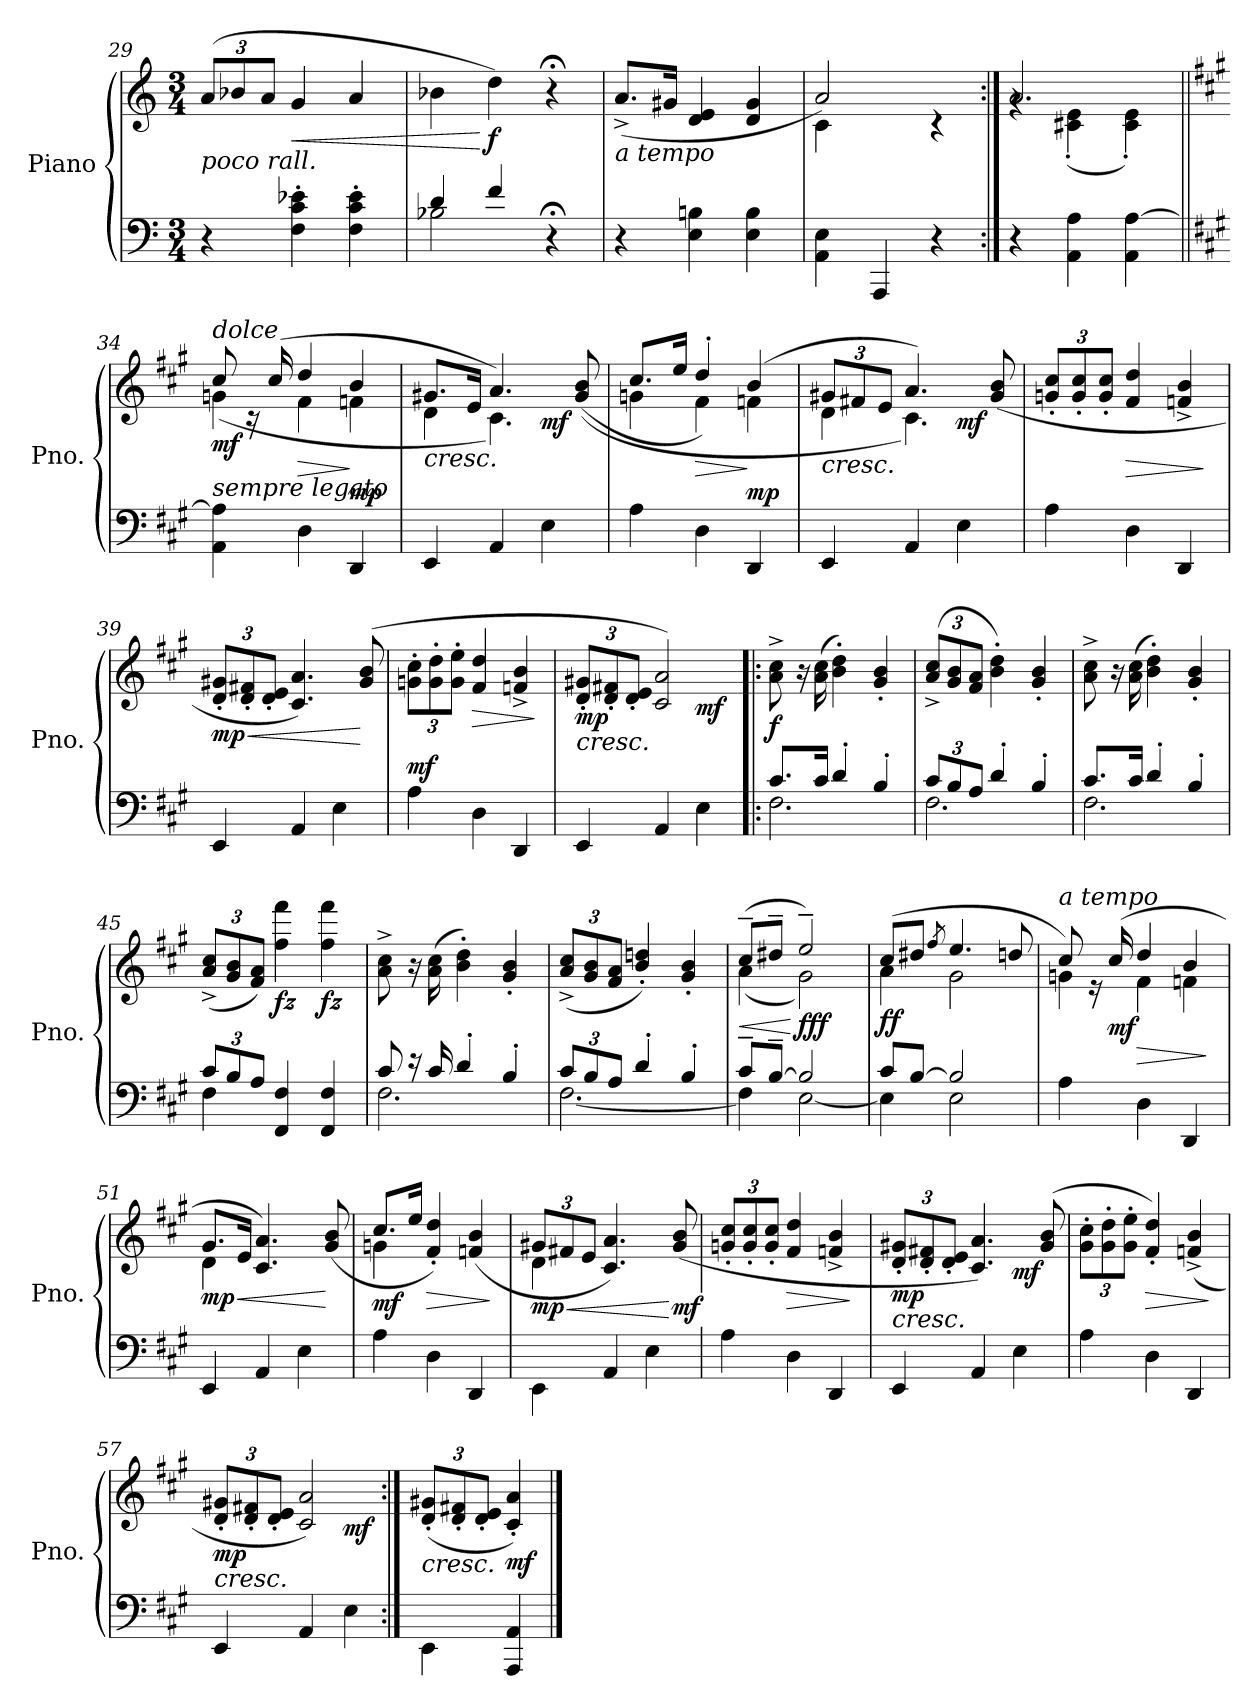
**kern	**kern	**dynam
*part1	*part1	*part1
*staff2	*staff1	*staff1/2
*I"Piano	*	*
*I'Pno.	*	*
!!LO:LB:g=z
*clefF4	*clefG2	*
*k[]	*k[]	*
*M3/4	*M3/4	*
=29X2	=29X2	=29X2
!	!LO:TX:b:i:t=poco rall.	!
4r	(>12a/L	.
.	12b-X/	.
.	12a/J	.
!	!	!LO:HP:b
4F\' 4c\' 4e-X\'	4g/	<
4F\' 4c\' 4e-\'	4a/	.
=30	=30	=30
*^	*	*
4d/	2B-X\	4b-X\	.
!	!	!	!LO:DY:n=1:b
4f/	.	4dd\)	[ f
4r;<	4ryy	4r;<	.
=31	=31	=31	=31
!	!	!LO:TX:b:i:t=a tempo	!
*v	*v	*	*
4r	(>8.a^/L	.
.	16g#X/Jk	.
4E\ 4Bn\	4d/ 4e/	.
4E\ 4B\	4d/ 4g#/	.
=32	=32	=32
*	*^	*
4AA\ 4E\	2a/)	4c\	.
4AAA/	.	2ryy	.
4r	4rc	.	.
=33:|!	=33:|!	=33:|!	=33:|!
4r	2.a/	4rg	.
4AA\ 4A\	.	(<4c#X\' 4e\'	.
4AA\ [4A\	.	4c#\' 4e\')	.
!!LO:PB:g=z	!!
=34||	=34||	=34||	=34||
*k[f#c#g#]	*k[f#c#g#]	*	*
!	!LO:TX:a:i:t=dolce	!	!
!	!LO:TX:b:i:t=sempre legato	!	!
!	!	!	!LO:DY:b
4AA\ 4A\]	8cc#/	(<4gn\	mf
.	16rc	.	.
.	(>16cc#/	.	.
!	!	!	!LO:HP:b
4D\	4dd/	4f#\	>
!	!	!	!LO:DY:n=1:a=2
4DD/	4b/	4fn\	] mp
=35	=35	=35	=35
!	!	!	!LO:HP:b
*	*	*^	*
4EE/	8.g#X/L	4d\	2ryy	<
.	16e/Jk	.	.	.
4AA/	4.a/)	4.c#\)	.	.
!	!	!	!	!LO:DY:b
4E\	.	.	4ryy	mf
.	(>(<8g#/ 8b/	8ryy	.	[
*	*	*v	*v	*
=36	=36	=36	=36
4A\	8.cc#/L	4gn\	.
.	16ee/Jk	.	.
!	!	!	!LO:HP:b
4D\	4dd'/)	4f#\	>
!	!	!	!LO:DY:n=1:a=2
4DD/	(>4b/	4fn\	] mp
*	*v	*v	*
=37	=37	=37
*	*Xbrackettup	*
*	*^	*
!	!	!	!LO:HP:b
*	*	*^	*
4EE/	12g#X/L	4d\	2ryy	<
.	12f#X/	.	.	.
.	12e/J	.	.	.
4AA/	4.a/)	4.c#\)	.	.
!	!	!	!	!LO:DY:b
4E\	.	.	4ryy	mf
.	(>8g#/ 8b/	8ryy	.	[
*	*v	*v	*v	*
=38	=38	=38
4A\	12gn/' 12cc#/'L	.
.	12g/' 12cc#/'	.
.	12g/' 12cc#/'J	.
!	!	!LO:HP:b
4D\	4f#/ 4dd/	>
4DD/	4fn/^ 4b/^	.
.	.	]
!!LO:LB:g=z
=39	=39	=39
!	!	!LO:HP:b
!	!	!LO:DY:n=1:b
4EE/	12d/' 12g#X/'L	< mp
.	12d/' 12f#X/'	.
.	12d/' 12e/'J	.
4AA/	4.c#/ 4.a/)	.
4E\	.	.
.	(>8g#/ 8b/	[
=40	=40	=40
!	!	!LO:DY:a=2
4A\	12gn\' 12cc#\'L	mf
.	12g\' 12dd\'	.
.	12g\' 12ee\'J	.
!	!	!LO:HP:b
4D\	4f#/ 4dd/	>
4DD/	4fn/^ 4b/^	.
.	.	]
=41	=41	=41
!	!	!LO:HP:b
!	!	!LO:DY:n=1:b
*	*^	*
4EE/	12d/' 12g#X/'L	2ryy	< mp
.	12d/' 12f#X/'	.	.
.	12d/' 12e/'J	.	.
4AA/	2c#/ 2a/)	.	.
!	!	!	!LO:DY:n=2:b
4E\	.	4ryy	mf
.	.	.	[
=42!|:	=42!|:	=42!|:	=42!|:
*^	*	*	*
!	!	!	!	!LO:DY:b
*	*	*v	*v	*
8.c#/L	2.F#\	8a\^ 8cc#\^	f
.	.	16r	.
16c#/Jk	.	(>16a\ 16cc#\	.
4d'/	.	4b\' 4dd\')	.
4B'/	.	4g#/' 4b/'	.
=43	=43	=43	=43
*Xbrackettup	*	*	*
12c#/L	2.F#\	(>12a/^ 12cc#/^L	.
12B/	.	12g#/ 12b/	.
12A/J	.	12f#/ 12a/J	.
4d'/	.	4b\' 4dd\')	.
4B'/	.	4g#/' 4b/'	.
!!LO:LB:g=z
=44	=44	=44	=44
8.c#/L	2.F#\	8a\^ 8cc#\^	.
.	.	16r	.
16c#/Jk	.	(>16a\ 16cc#\	.
4d'/	.	4b\' 4dd\')	.
4B'/	.	4g#/' 4b/'	.
=45	=45	=45	=45
12c#/L	4F#\	(<12a/^ 12cc#/^L	.
12B/	.	12g#/ 12b/	.
12A/J	.	12f#/ 12a/J)	.
!	!	!	!LO:DY:b
4FF#/ 4F#/	2ryy	4ff#\ 4fff#\	fz
!	!	!	!LO:DY:b
4FF#/ 4F#/	.	4ff#\ 4fff#\	fz
=46	=46	=46	=46
8c#/	2.F#\	8a\^ 8cc#\^	.
16r	.	16r	.
16c#/	.	(>16a\ 16cc#\	.
4d'/	.	4b\' 4dd\')	.
4B'/	.	4g#/' 4b/'	.
=47	=47	=47	=47
12c#/L	[2.F#\	(>12a/^ 12cc#/^L	.
12B/	.	12g#/ 12b/	.
12A/J	.	12f#/ 12a/J	.
4d'/	.	4b/' 4ddn/')	.
4B'/	.	4g#/' 4b/'	.
=48	=48	=48	=48
!	!	!LO:TX:a:i:t=riten.	!
!	!	!	!LO:HP:b
*	*	*^	*
8c#~/L	4F#\]	(>8cc#~/L	(<4a\	<
[8B~/J	.	8dd#X~/J	.	.
!	!	!	!	!LO:DY:n=1:b
2B/]	[2E\	2ee~/)	2g#\)	[ fff
!!LO:LB:g=z	!!
=49	=49	=49	=49	=49
!	!	!	!	!LO:DY:b
8c#/L	4E\]	(>8cc#/L	4a\	ff
[8B/J	.	8dd#X/J	.	.
.	.	8qff#/	.	.
2B/]	2E\	4.ee/	2g#\	.
.	.	8ddn/	.	.
*v	*v	*	*	*
=50	=50	=50	=50
!	!LO:TX:a:i:t=a tempo	!	!
4A\	8cc#/)	4gn\	.
.	16re	.	.
!	!	!	!LO:DY:b
.	(>16cc#/	.	mf
!	!	!	!LO:HP:b
4D\	4dd/	4f#\	>
4DD/	4b/	4fn\	.
*	*v	*v	*
.	.	]
=51	=51	=51
!	!	!LO:HP:b
*	*^	*
!	!	!	!LO:DY:n=1:b
4EE/	8.g#/L	4d\	< mp
.	16e/Jk	.	.
4AA/	4.c#/ 4.a/)	2ryy	.
4E\	.	.	.
.	(>8g#/ 8b/	.	[
=52	=52	=52	=52
!	!	!	!LO:DY:b
4A\	8.cc#/L	4gn\	mf
.	16ee/Jk	.	.
!	!	!	!LO:HP:b
4D\	4f#/' 4dd/')	2ryy	>
4DD/	(>4fn/ 4b/	.	.
*	*v	*v	*
.	.	]
=53	=53	=53
!	!	!LO:HP:b
*	*^	*
!	!	!	!LO:DY:n=1:b
4EE\	12g#X/L	4d\	< mp
.	12f#X/	.	.
.	12e/J	.	.
4AA/	4.c#/ 4.a/)	2ryy	.
4E\	.	.	.
!	!	!	!LO:DY:n=2:b
.	(>8g#/ 8b/	.	[ mf
*	*v	*v	*
!!LO:LB:g=z
=54	=54	=54
4A\	12gn/' 12cc#/'L	.
.	12g/' 12cc#/'	.
.	12g/' 12cc#/'J	.
!	!	!LO:HP:b
4D\	4f#/ 4dd/	>
4DD/	4fn/^ 4b/^	.
.	.	]
=55	=55	=55
!	!	!LO:HP:b
!	!	!LO:DY:n=1:b
*	*^	*
4EE/	12d/' 12g#X/'L	2ryy	< mp
.	12d/' 12f#X/'	.	.
.	12d/' 12e/'J	.	.
4AA/	4.c#/ 4.a/)	.	.
!	!	!	!LO:DY:n=2:b
4E\	.	4ryy	mf
.	(>8g#/ 8b/	.	.
.	.	.	[
*	*v	*v	*
=56	=56	=56
4A\	12g#\' 12cc#\'L	.
.	12g#\' 12dd\'	.
.	12g#\' 12ee\'J	.
!	!	!LO:HP:b
4D\	4f#/' 4dd/')	>
4DD/	(>4fn/^ 4b/^	.
.	.	]
=57	=57	=57
!	!	!LO:HP:b
!	!	!LO:DY:n=1:b
*	*^	*
4EE/	12d/' 12g#X/'L	2ryy	< mp
.	12d/' 12f#X/'	.	.
.	12d/' 12e/'J	.	.
4AA/	2c#/ 2a/)	.	.
!	!	!	!LO:DY:n=2:b
4E\	.	4ryy	mf
.	.	.	[
=58:|!	=58:|!	=58:|!	=58:|!
!	!	!	!LO:HP:b
*	*v	*v	*
4EE\	(>12d/' 12g#X/'L	<
.	12d/' 12f#X/'	.
.	12d/' 12e/'J	.
!	!	!LO:DY:b
4AAA/ 4AA/	4c#/' 4a/')	mf
.	.	[
==	==	==
*-	*-	*-
